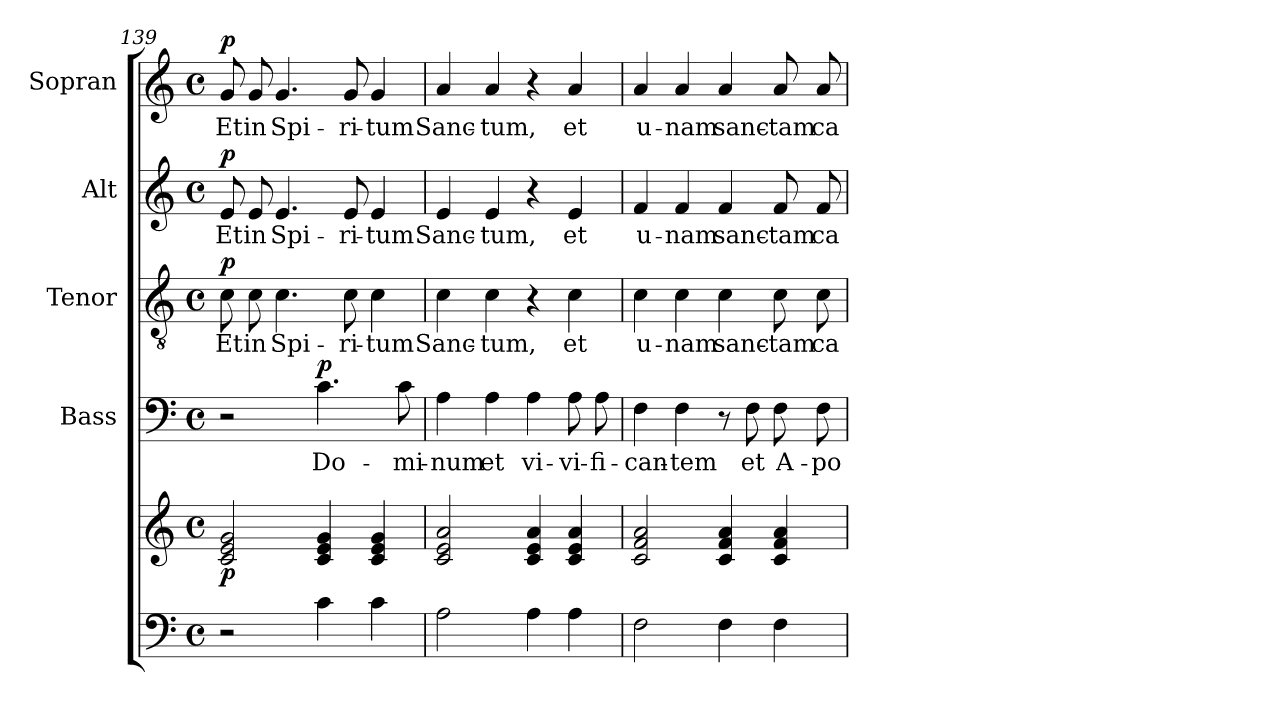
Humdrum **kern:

**kern	**kern	**dynam	**kern	**text	**dynam	**kern	**text	**dynam	**kern	**text	**dynam	**kern	**text	**dynam
*part5	*part5	*part5	*part4	*part4	*part4	*part3	*part3	*part3	*part2	*part2	*part2	*part1	*part1	*part1
*staff6	*staff5	*staff5/6	*staff4	*staff4	*staff4	*staff3	*staff3	*staff3	*staff2	*staff2	*staff2	*staff1	*staff1	*staff1
*	*	*	*I"Bass	*	*	*I"Tenor	*	*	*I"Alt	*	*	*I"Sopran	*	*
*	*	*	*I'B.	*	*	*I'T.	*	*	*I'A.	*	*	*I'S.	*	*
*clefF4	*clefG2	*	*clefF4	*	*	*clefGv2	*	*	*clefG2	*	*	*clefG2	*	*
*k[]	*k[]	*	*k[]	*	*	*k[]	*	*	*k[]	*	*	*k[]	*	*
*C:	*C:	*	*C:	*	*	*C:	*	*	*C:	*	*	*C:	*	*
*M4/4	*M4/4	*	*M4/4	*	*	*M4/4	*	*	*M4/4	*	*	*M4/4	*	*
*met(c)	*met(c)	*	*met(c)	*	*	*met(c)	*	*	*met(c)	*	*	*met(c)	*	*
=139	=139	=139	=139	=139	=139	=139	=139	=139	=139	=139	=139	=139	=139	=139
!	!	!LO:DY:b	!	!	!	!	!LO:LY:b	!LO:DY:a	!	!LO:LY:b	!LO:DY:a	!	!LO:LY:b	!LO:DY:a
2r	2c/ 2e/ 2g/	p	2r	.	.	8c\	Et	p	8e/	Et	p	8g/	Et	p
!	!	!	!	!	!	!	!LO:LY:b	!	!	!LO:LY:b	!	!	!LO:LY:b	!
.	.	.	.	.	.	8c\	in	.	8e/	in	.	8g/	in	.
!	!	!	!	!	!	!	!LO:LY:b	!	!	!LO:LY:b	!	!	!LO:LY:b	!
.	.	.	.	.	.	4.c\	Spi-	.	4.e/	Spi-	.	4.g/	Spi-	.
!	!	!	!	!LO:LY:b	!LO:DY:a	!	!	!	!	!	!	!	!	!
4c\	4c/ 4e/ 4g/	.	4.c\	Do-	p	.	.	.	.	.	.	.	.	.
!	!	!	!	!	!	!	!LO:LY:b	!	!	!LO:LY:b	!	!	!LO:LY:b	!
.	.	.	.	.	.	8c\	-ri-	.	8e/	-ri-	.	8g/	-ri-	.
!	!	!	!	!	!	!	!LO:LY:b	!	!	!LO:LY:b	!	!	!LO:LY:b	!
4c\	4c/ 4e/ 4g/	.	.	.	.	4c\	-tum	.	4e/	-tum	.	4g/	-tum	.
!	!	!	!	!LO:LY:b	!	!	!	!	!	!	!	!	!	!
.	.	.	8c\	-mi-	.	.	.	.	.	.	.	.	.	.
!!LO:LB:g=z
=140	=140	=140	=140	=140	=140	=140	=140	=140	=140	=140	=140	=140	=140	=140
!	!	!	!	!LO:LY:b	!	!	!LO:LY:b	!	!	!LO:LY:b	!	!	!LO:LY:b	!
2A\	2c/ 2e/ 2a/	.	4A\	-num	.	4c\	Sanc-	.	4e/	Sanc-	.	4a/	Sanc-	.
!	!	!	!	!LO:LY:b	!	!	!LO:LY:b	!	!	!LO:LY:b	!	!	!LO:LY:b	!
.	.	.	4A\	et	.	4c\	-tum,	.	4e/	-tum,	.	4a/	-tum,	.
!	!	!	!	!LO:LY:b	!	!	!	!	!	!	!	!	!	!
4A\	4c/ 4e/ 4a/	.	4A\	vi-	.	4r	.	.	4r	.	.	4r	.	.
!	!	!	!	!LO:LY:b	!	!	!LO:LY:b	!	!	!LO:LY:b	!	!	!LO:LY:b	!
4A\	4c/ 4e/ 4a/	.	8A\	-vi-	.	4c\	et	.	4e/	et	.	4a/	et	.
!	!	!	!	!LO:LY:b	!	!	!	!	!	!	!	!	!	!
.	.	.	8A\	-fi-	.	.	.	.	.	.	.	.	.	.
=141	=141	=141	=141	=141	=141	=141	=141	=141	=141	=141	=141	=141	=141	=141
!	!	!	!	!LO:LY:b	!	!	!LO:LY:b	!	!	!LO:LY:b	!	!	!LO:LY:b	!
2F\	2c/ 2f/ 2a/	.	4F\	-can-	.	4c\	u-	.	4f/	u-	.	4a/	u-	.
!	!	!	!	!LO:LY:b	!	!	!LO:LY:b	!	!	!LO:LY:b	!	!	!LO:LY:b	!
.	.	.	4F\	-tem	.	4c\	-nam	.	4f/	-nam	.	4a/	-nam	.
!	!	!	!	!	!	!	!LO:LY:b	!	!	!LO:LY:b	!	!	!LO:LY:b	!
4F\	4c/ 4f/ 4a/	.	8r	.	.	4c\	sanc-	.	4f/	sanc-	.	4a/	sanc-	.
!	!	!	!	!LO:LY:b	!	!	!	!	!	!	!	!	!	!
.	.	.	8F\	et	.	.	.	.	.	.	.	.	.	.
!	!	!	!	!LO:LY:b	!	!	!LO:LY:b	!	!	!LO:LY:b	!	!	!LO:LY:b	!
4F\	4c/ 4f/ 4a/	.	8F\	A-	.	8c\	-tam	.	8f/	-tam	.	8a/	-tam	.
!	!	!	!	!LO:LY:b	!	!	!LO:LY:b	!	!	!LO:LY:b	!	!	!LO:LY:b	!
.	.	.	8F\	-po-	.	8c\	ca-	.	8f/	ca-	.	8a/	ca-	.
=	=	=	=	=	=	=	=	=	=	=	=	=	=	=
*-	*-	*-	*-	*-	*-	*-	*-	*-	*-	*-	*-	*-	*-	*-
